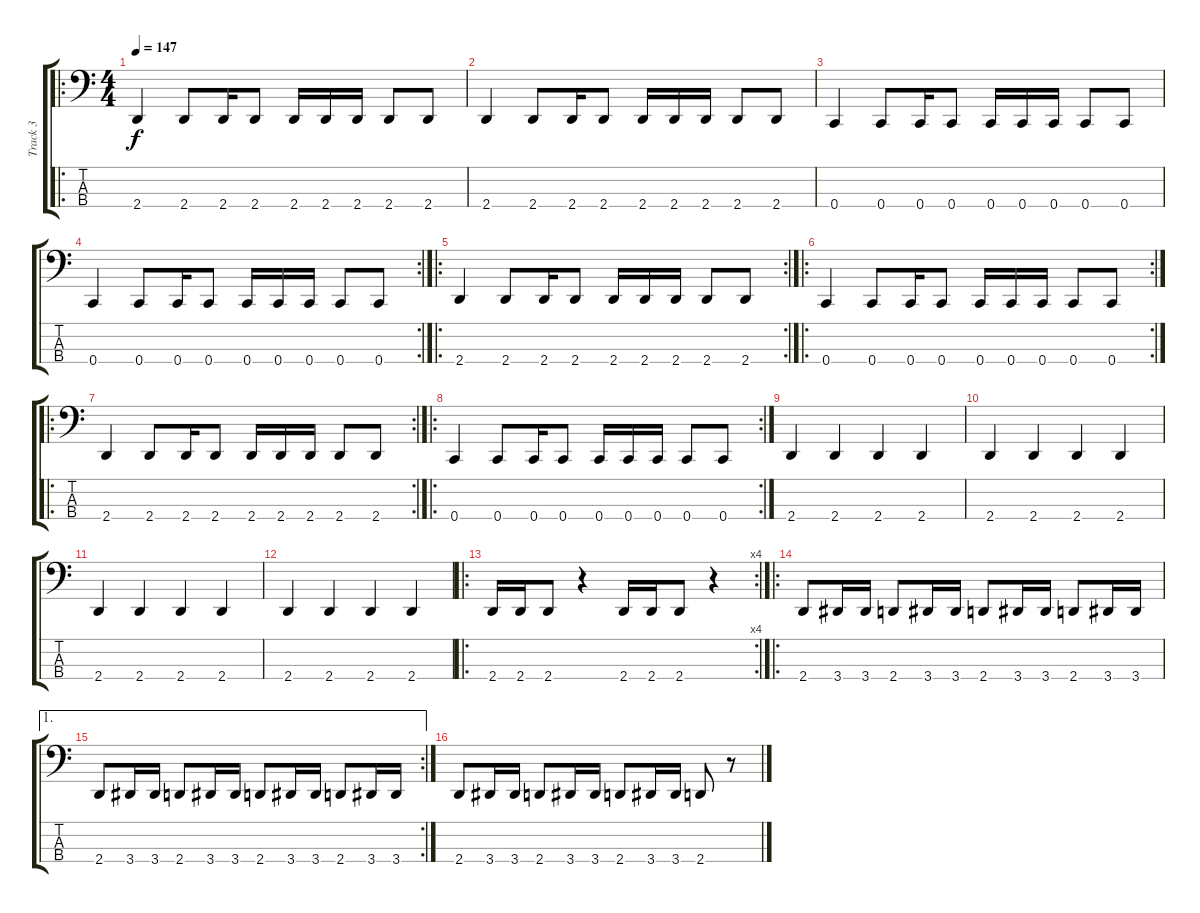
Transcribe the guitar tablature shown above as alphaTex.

\track ("Track 3" "Track 3") {instrument electricbasspick}
\staff {score tabs}
\tuning (F2 C2 G1 C1) {hide}
\ro
\ts (4 4)
\tempo 147
\clef f4
\ks c
2.4.4{dy f instrument electricbasspick} 2.4.8 2.4.16 2.4.8 2.4.16 2.4.16 2.4.16 2.4.8 2.4.8 |
2.4.4 2.4.8 2.4.16 2.4.8 2.4.16 2.4.16 2.4.16 2.4.8 2.4.8 |
0.4.4 0.4.8 0.4.16 0.4.8 0.4.16 0.4.16 0.4.16 0.4.8 0.4.8 |
\rc 2
0.4.4 0.4.8 0.4.16 0.4.8 0.4.16 0.4.16 0.4.16 0.4.8 0.4.8 |
\ro
\rc 2
2.4.4 2.4.8 2.4.16 2.4.8 2.4.16 2.4.16 2.4.16 2.4.8 2.4.8 |
\ro
\rc 2
0.4.4 0.4.8 0.4.16 0.4.8 0.4.16 0.4.16 0.4.16 0.4.8 0.4.8 |
\ro
\rc 2
2.4.4 2.4.8 2.4.16 2.4.8 2.4.16 2.4.16 2.4.16 2.4.8 2.4.8 |
\ro
\rc 2
0.4.4 0.4.8 0.4.16 0.4.8 0.4.16 0.4.16 0.4.16 0.4.8 0.4.8 |
2.4.4 2.4.4 2.4.4 2.4.4 |
2.4.4 2.4.4 2.4.4 2.4.4 |
2.4.4 2.4.4 2.4.4 2.4.4 |
2.4.4 2.4.4 2.4.4 2.4.4 |
\ro
\rc 4
2.4.16 2.4.16 2.4.8 r.4 2.4.16 2.4.16 2.4.8 r.4 |
\ro
2.4.8 3.4.16 3.4.16 2.4.8 3.4.16 3.4.16 2.4.8 3.4.16 3.4.16 2.4.8 3.4.16 3.4.16 |
\ae 1
\rc 2
2.4.8 3.4.16 3.4.16 2.4.8 3.4.16 3.4.16 2.4.8 3.4.16 3.4.16 2.4.8 3.4.16 3.4.16 |
2.4.8 3.4.16 3.4.16 2.4.8 3.4.16 3.4.16 2.4.8 3.4.16 3.4.16 2.4.8 r.8
